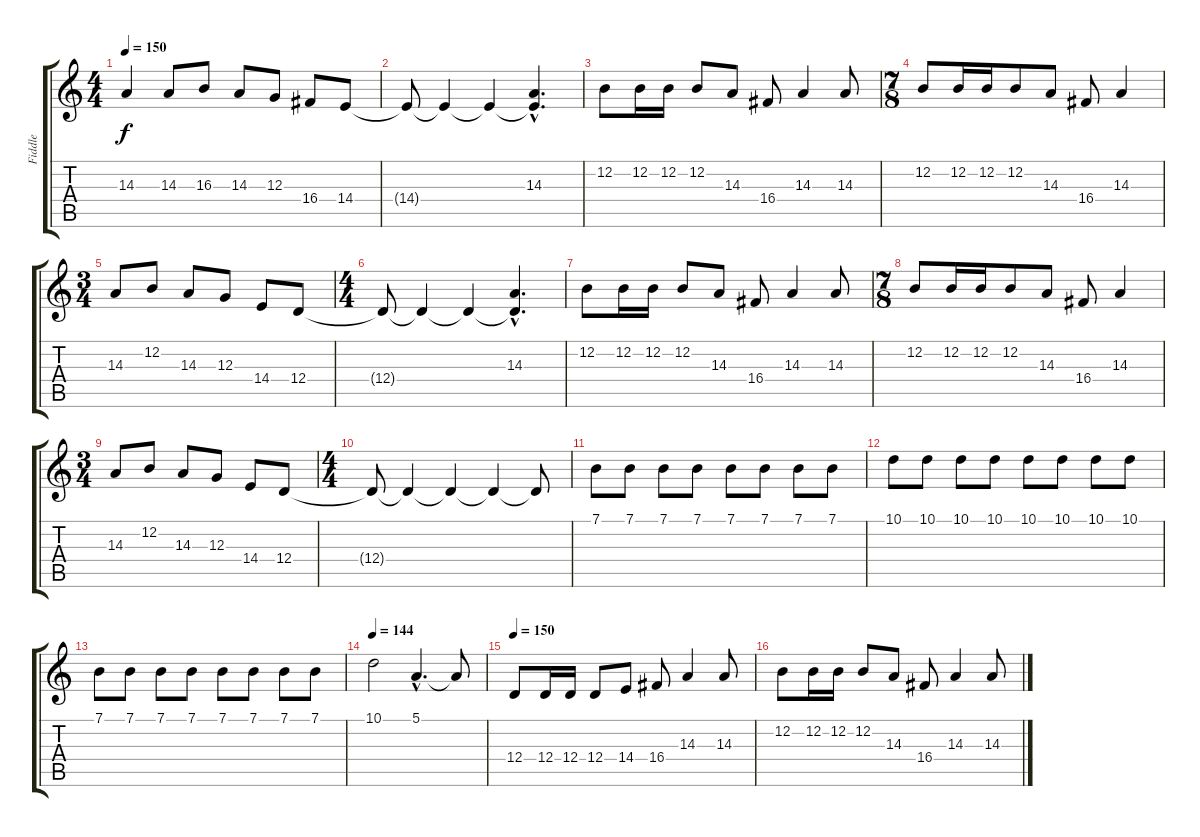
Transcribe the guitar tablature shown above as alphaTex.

\track ("Fiddle" "Fiddle") {instrument fiddle}
\staff {score tabs}
\tuning (E4 B3 G3 D3 A2 E2) {hide}
\ts (4 4)
\tempo 150
\clef g2
\ks c
14.3.4{dy f} 14.3.8 16.3.8 14.3.8 12.3.8 16.4.8 14.4.8 |
14.4{t}.8 14.4{t}.4 14.4{t}.4 (14.3{hac} 14.4{hac t}).4{d} |
12.2.8 12.2.16 12.2.16 12.2.8 14.3.8 16.4.8 14.3.4 14.3.8 |
\ts (7 8)
12.2.8 12.2.16 12.2.16 12.2.8 14.3.8 16.4.8 14.3.4 |
\ts (3 4)
14.3.8 12.2.8 14.3.8 12.3.8 14.4.8 12.4.8 |
\ts (4 4)
12.4{t}.8 12.4{t}.4 12.4{t}.4 (14.3{hac} 12.4{hac t}).4{d} |
12.2.8 12.2.16 12.2.16 12.2.8 14.3.8 16.4.8 14.3.4 14.3.8 |
\ts (7 8)
12.2.8 12.2.16 12.2.16 12.2.8 14.3.8 16.4.8 14.3.4 |
\ts (3 4)
14.3.8 12.2.8 14.3.8 12.3.8 14.4.8 12.4.8 |
\ts (4 4)
12.4{t}.8 12.4{t}.4 12.4{t}.4 12.4{t}.4 12.4{t}.8 |
7.1.8 7.1.8 7.1.8 7.1.8 7.1.8 7.1.8 7.1.8 7.1.8 |
10.1.8 10.1.8 10.1.8 10.1.8 10.1.8 10.1.8 10.1.8 10.1.8 |
7.1.8 7.1.8 7.1.8 7.1.8 7.1.8 7.1.8 7.1.8 7.1.8 |
\tempo 144
10.1.2 5.1{hac}.4{d} 5.1{t}.8 |
\tempo 150
12.4.8 12.4.16 12.4.16 12.4.8 14.4.8 16.4.8 14.3.4 14.3.8 |
12.2.8 12.2.16 12.2.16 12.2.8 14.3.8 16.4.8 14.3.4 14.3.8
